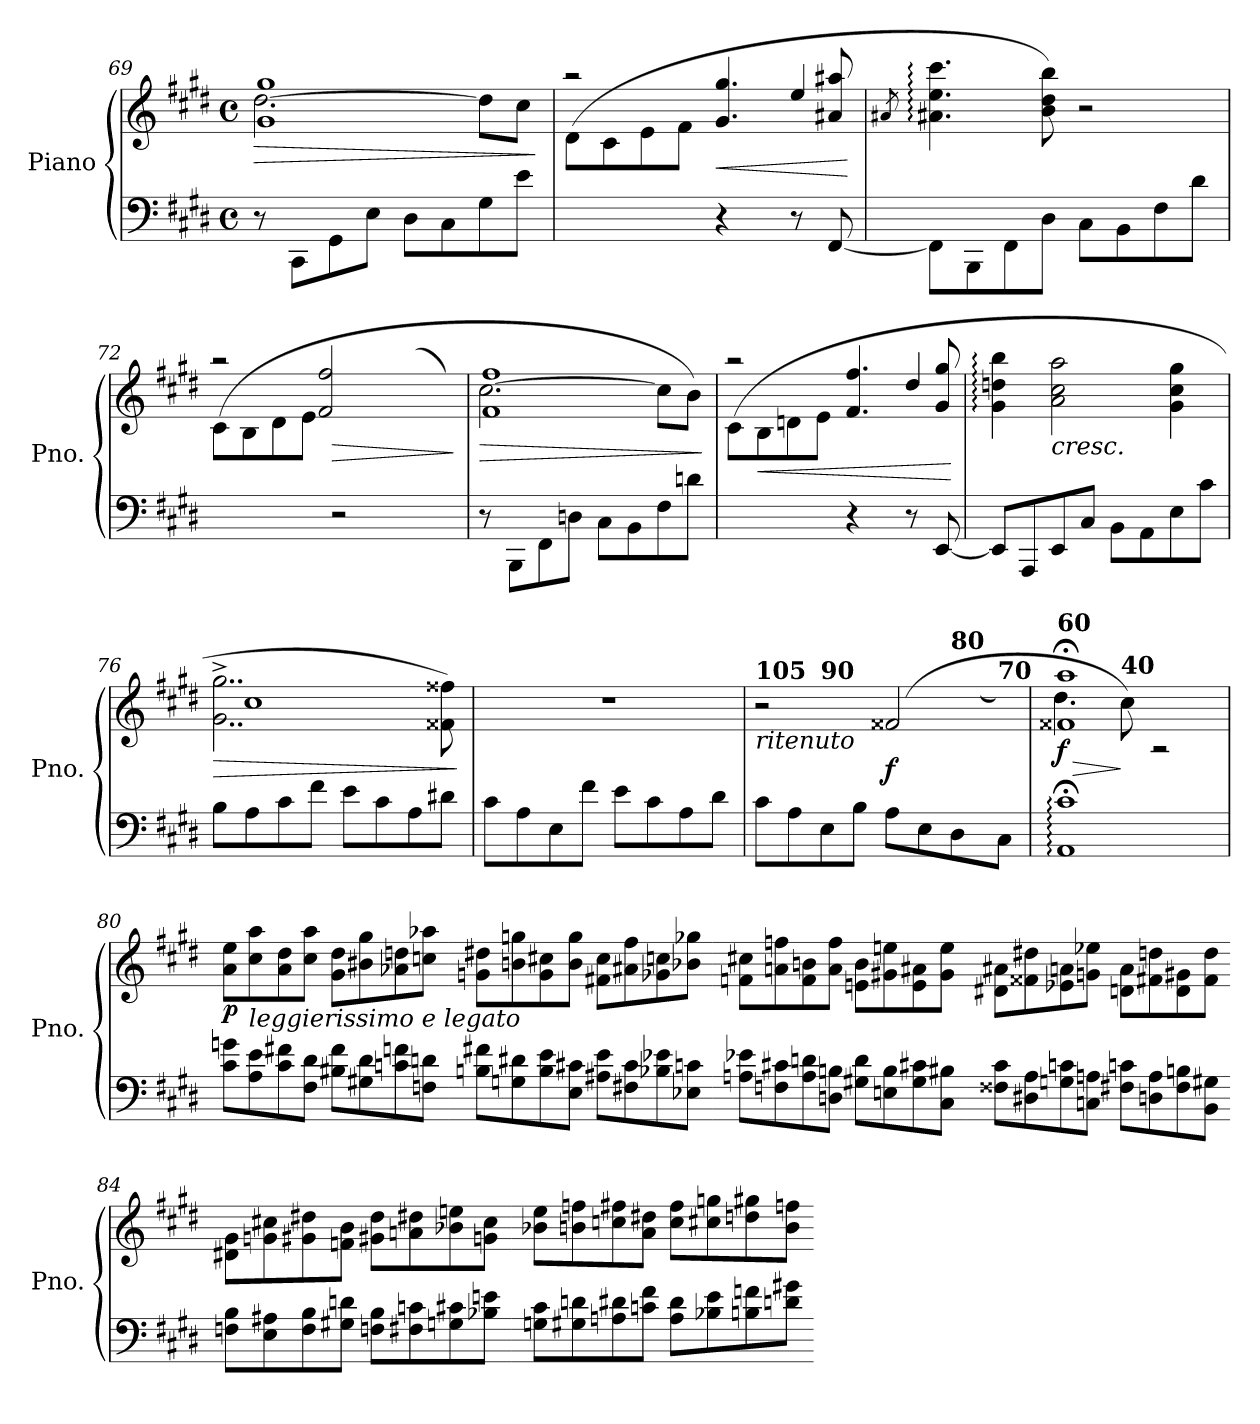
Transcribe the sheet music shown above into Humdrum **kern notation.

**kern	**kern	**dynam
*part1	*part1	*part1
*staff2	*staff1	*staff1/2
*I"Piano	*	*
*I'Pno.	*	*
*clefF4	*clefG2	*
*k[f#c#g#d#]	*k[f#c#g#d#]	*
*M4/4	*M4/4	*
*met(c)	*met(c)	*
=69	=69	=69
!	!	!LO:HP:b
*	*^	*
8r	[2.dd#\	1g# 1gg#	>
8CC#\L	.	.	.
8GG#\	.	.	.
8E\J	.	.	.
8D#\L	.	.	.
8C#\	.	.	.
8G#\	8dd#\L]	.	.
8e\J	8cc#\J	.	.
*	*v	*v	*
.	.	]
=70	=70	=70
*	*^	*
*	*	*^	*
4ryy	(>8d#\L	2raa	2ryy	.
.	8c#\	.	.	.
4ryy	8e\	.	.	.
.	8f#\J	.	.	.
!	!	!	!	!LO:HP:b
4r	8g#\Lyy	4.g#/ 4.gg#/	4ryy	<
.	8cc#\	.	.	.
8r	8ee\	.	4ee/	.
[8FF#/	8a#X\J	8a#/ 8aa#X/	.	.
*	*v	*v	*v	*
.	.	[
!!LO:LB:g=z
=71	=71	=71
.	8qa#X/	.
8FF#\L]	4.a#\: 4.ee\: 4.ccc#\:	.
8BBB\	.	.
8FF#\	.	.
8D#\J	8b\ 8dd#\ 8bb\)	.
8C#\L	2r	.
8BB\	.	.
8F#\	.	.
8d#\J	.	.
=72	=72	=72
*^	*^	*
2rEEyy	4ryy	(>8c#\L	2raa	.
.	.	8B\	.	.
.	4ryy	8d#\	.	.
.	.	8e\J	.	.
!	!	!	!	!LO:HP:b
2r	2rBByy	8f#\Lyy	2f#/ 2ff#/	>
.	.	8b\	.	.
.	.	8cc#\	.	.
.	.	(<8qee/	.	.
.	.	8ddn\J)	.	.
*v	*v	*	*	*
*	*v	*v	*
.	.	]
=73	=73	=73
!	!	!LO:HP:b
*	*^	*
8r	[2.cc#\	1f# 1ff#	>
8BBB\L	.	.	.
8FF#\	.	.	.
8Dn\J	.	.	.
8C#\L	.	.	.
8BB\	.	.	.
8F#\	8cc#\L]	.	.
8dn\J	8b\J)	.	.
*	*v	*v	*
.	.	]
=74	=74	=74
*	*^	*
*	*	*^	*
4ryy	(>8c#\L	2raa	2ryy	.
!	!	!	!	!LO:HP:b
.	8B\	.	.	<
4ryy	8dn\	.	.	.
.	8e\J	.	.	.
4r	8f#\Lyy	4.f#/ 4.ff#/	4ryy	.
.	8b\	.	.	.
8r	8ddn\	.	4dd/	.
[8EE/	8g#\J	8g#/ 8gg#/	.	.
*	*v	*v	*v	*
.	.	[
!!LO:PB:g=z
=75	=75	=75
8EE/L]	4g#\: 4ddn\: 4bb\:	.
8AAA/	.	.
!	!LO:TX:b:i:t=cresc.	!
8EE/	2a\ 2cc#\ 2aa\	.
8C#/J	.	.
8BB\L	.	.
8AA\	.	.
8E\	4g#\ 4cc#\ 4gg#\	.
8c#\J	.	.
=76	=76	=76
!	!	!LO:HP:b
*	*^	*
8B\L	2..g#\^ 2..gg#\^	1cc#	>
8A\	.	.	.
8c#\	.	.	.
8f#\J	.	.	.
8e\L	.	.	.
8c#\	.	.	.
8A\	.	.	.
8d#X\J	8f##X\ 8ff##X\)	.	.
*	*v	*v	*
.	.	]
=77	=77	=77
8c#\L	1r	.
8A\	.	.
8E\	.	.
8f#\J	.	.
8e\L	.	.
8c#\	.	.
8A\	.	.
8d#\J	.	.
=78	=78	=78
*	*^	*
!	!LO:TX:b:i:t=ritenuto	!	!
!	!LO:TX:a:B:t=105	!	!
*	*	*^	*
8c#\L	2r	2ryy	4ryy	.
8A\	.	.	.	.
!	!	!	!LO:TX:a:B:t=90	!
8E\	.	.	2.ryy	.
8B\J	.	.	.	.
!	!	!	!	!LO:DY:b
8A\L	2f##X/	(<8f##\Lyy	.	f
8E\	.	8cc#\	.	.
!	!	!LO:TX:a:B:t=80	!	!
8D#\	.	8dd#\	.	.
.	.	(<8qff#X/	.	.
!	!	!LO:TX:a:B:t=70	!	!
8C#\J	.	8ee\J)	.	.
=79	=79	=79	=79	=79
!	!LO:TX:a:B:t=60	!	!	!
!	!	!	!	!LO:HP:b
!	!	!	!	!LO:DY:n=1:b
*	*	*v	*v	*
1AA;: 1c#;:	1f##X;< 1aa;<	4.dd#\	> f
!	!	!LO:TX:a:B:t=40	!
.	.	8cc#\)	]
.	.	2r	.
!!LO:LB:g=z
=80	=80	=80	=80
!	!LO:TX:a:i:t=a piacere	!	!
!	!LO:TX:a:i:t=Cadenza	!	!
!	!LO:TX:a:B:t=Sostenuto	!	!
!	!	!	!LO:DY:b
*	*v	*v	*
8c#!\ 8gn!\L	8a!\ 8ee!\L	p
!	!LO:TX:b:i:t=leggierissimo e legato	!
8A!\ 8e!\	8cc#!\ 8aa!\	.
8c#!\ 8f#X!\	8a!\ 8dd#!\	.
8F#!\ 8d#!\J	8cc#!\ 8aa!\J	.
8B#X!\ 8f#!\L	8g#!\ 8dd#!\L	.
8G#X!\ 8d#!\	8b#X!\ 8gg#!\	.
8cn!\ 8fn!\	8a-X!\ 8ddn!\	.
8Fn!\ 8dn!\J	8ccn!\ 8aa-X!\J	.
=81-	=81-	=81-
8Bn!\ 8f#!\L	8gn!\ 8dd#!\L	.
8Gn!\ 8d#!\	8bn!\ 8ggn!\	.
8B!\ 8e!\	8g!\ 8cc#X!\	.
8E!\ 8c#X!\J	8b!\ 8gg!\J	.
8A#X!\ 8e!\L	8f#X!\ 8cc#!\L	.
8F#X!\ 8c#!\	8a#X!\ 8ff#!\	.
8B-X!\ 8e-X!\	8g-X!\ 8ccn!\	.
8E-X!\ 8cn!\J	8b-X!\ 8gg-X!\J	.
=82-	=82-	=82-
8An!\ 8e-X!\L	8fn!\ 8cc#!\L	.
8Fn!\ 8c#!\	8an!\ 8ffn!\	.
8A!\ 8dn!\	8f!\ 8bn!\	.
8Dn!\ 8Bn!\J	8a!\ 8ff!\J	.
8G#X!\ 8d!\L	8en!\ 8b!\L	.
8En!\ 8B!\	8g#X!\ 8een!\	.
8G#!\ 8c#X!\	8e!\ 8a#X!\	.
8C#!\ 8B#X!\J	8g#!\ 8ee!\J	.
=83-	=83-	=83-
8F##X!\ 8c#!\L	8d#X!\ 8a#X!\L	.
8D#X!\ 8A!\	8f##X!\ 8dd#X!\	.
8Gn!\ 8cn!\	8e-X!\ 8an!\	.
8Cn!\ 8An!\J	8gn!\ 8ee-X!\J	.
8F#X!\ 8cn!\L	8dn!\ 8a!\L	.
8Dn!\ 8A!\	8f#X!\ 8ddn!\	.
8F#!\ 8B!\	8d!\ 8g#X!\	.
8BB!\ 8G#X!\J	8f#!\ 8dd!\J	.
!!LO:LB:g=z
=84-	=84-	=84-
8Fn!\ 8B!\L	8d#!\ 8g#!\L	.
8E!\ 8A#X!\	8gn!\ 8cc#X!\	.
8F!\ 8B!\	8g#X!\ 8dd#!\	.
8G#X!\ 8dn!\J	8fn!\ 8b!\J	.
8Fn!\ 8B!\L	8g#X!\ 8dd#!\L	.
8F#X!\ 8cn!\	8an!\ 8dd#X!\	.
8Gn!\ 8c#X!\	8b-X!\ 8een!\	.
8B-X!\ 8en!\J	8gn!\ 8cc#!\J	.
=85-	=85-	=85-
8Gn!\ 8c#!\L	8b-X!\ 8ee!\L	.
8G#X!\ 8dn!\	8bn!\ 8ffn!\	.
8A!\ 8d#X!\	8ccn!\ 8ff#X!\	.
8cn!\ 8f#!\J	8a!\ 8dd#X!\J	.
8A!\ 8d#!\L	8cc!\ 8ff#!\L	.
8B-X!\ 8e!\	8cc#X!\ 8ggn!\	.
8Bn!\ 8fn!\	8ddn!\ 8gg#X!\	.
8dn!\ 8g#X!\J	8b!\ 8ffn!\J	.
=-	=-	=-
*-	*-	*-
